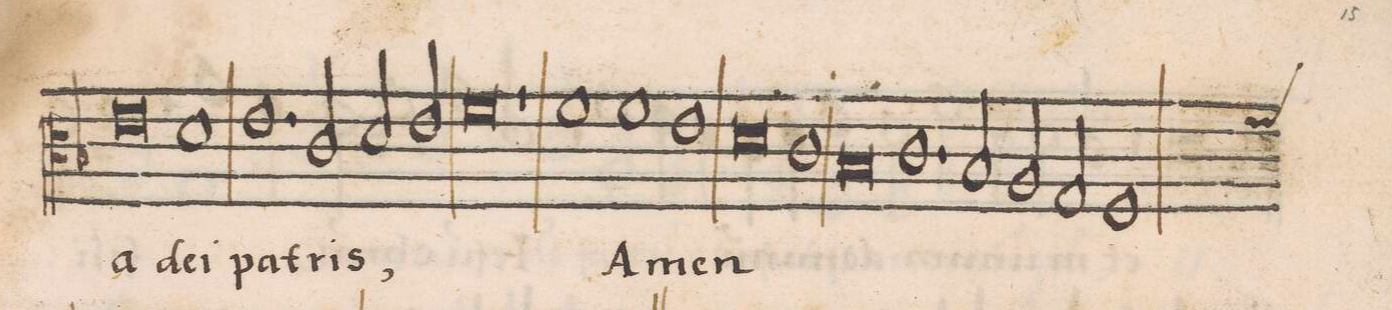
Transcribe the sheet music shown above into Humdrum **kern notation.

**kern	**text
*I"CANTVS	*
*clefC3	*
*k[b-]	*
*met(C|)	*
*M3/1	*
0e\	-a
1d\	de-
=109-	=109-
1.e\	-i
2c/	pa-
2d/	-tris,
2e/	.
=110-	=110-
0f\	.
1r	.
=111-	=111-
1f\	A-
1f\	-men
1e\	.
=112-	=112-
0d\	.
1c\	.
=113-	=113-
0B-/	.
1.c\	.
=114-	=114-
2B-/	.
2A/	.
2G/	.
*custos:f	*
1F/	.
=115-	=115-
*-	*-
